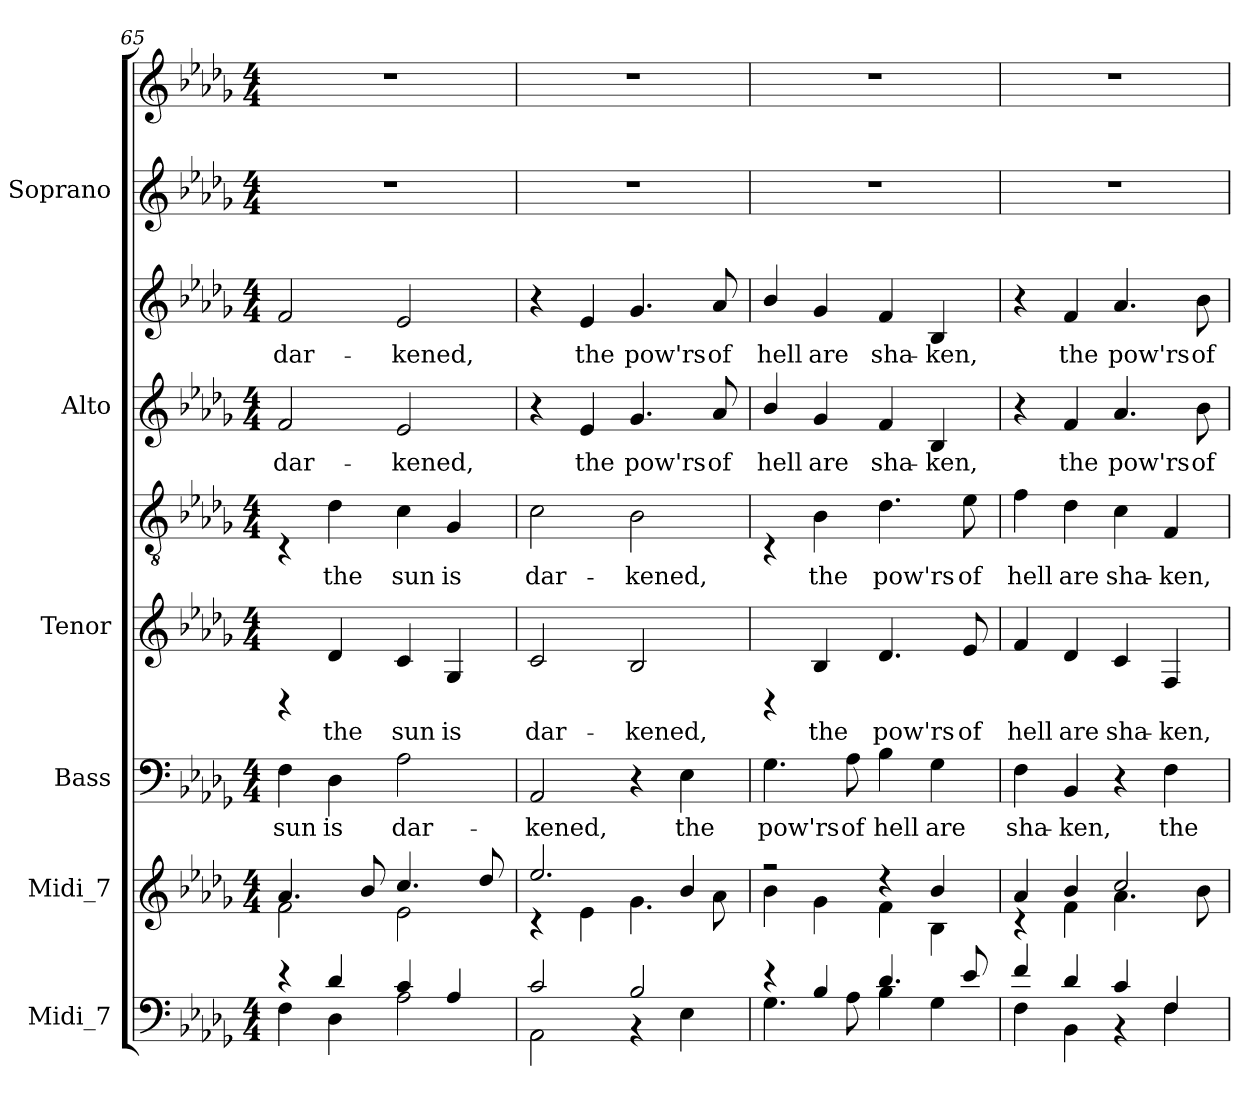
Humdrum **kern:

**kern	**kern	**kern	**text	**kern	**text	**kern	**text	**kern	**text	**kern	**text	**kern	**kern
*part6	*part5	*part4	*part4	*part3	*part3	*part3	*part3	*part2	*part2	*part2	*part2	*part1	*part1
*staff9	*staff8	*staff7	*staff7	*staff6	*staff6	*staff5	*staff5	*staff4	*staff4	*staff3	*staff3	*staff2	*staff1
*I"Midi_7	*I"Midi_7	*I"Bass	*	*I"Tenor	*	*	*	*I"Alto	*	*	*	*I"Soprano	*
*	*	*I'B	*	*I'T	*	*	*	*I'A	*	*	*	*I'S	*
*clefF4	*clefG2	*clefF4	*	*	*	*clefGv2	*	*clefG2	*	*clefG2	*	*clefG2	*clefG2
*k[b-e-a-d-g-]	*k[b-e-a-d-g-]	*k[b-e-a-d-g-]	*	*k[b-e-a-d-g-]	*	*k[b-e-a-d-g-]	*	*k[b-e-a-d-g-]	*	*k[b-e-a-d-g-]	*	*k[b-e-a-d-g-]	*k[b-e-a-d-g-]
*D-:	*D-:	*D-:	*	*D-:	*	*D-:	*	*D-:	*	*D-:	*	*D-:	*D-:
*M4/4	*M4/4	*M4/4	*	*M4/4	*	*M4/4	*	*M4/4	*	*M4/4	*	*M4/4	*M4/4
=65	=65	=65	=65	=65	=65	=65	=65	=65	=65	=65	=65	=65	=65
*^	*^	*	*	*	*	*	*	*	*	*	*	*	*
!	!	!	!	!	!LO:LY:b	!	!	!	!	!	!LO:LY:b	!	!LO:LY:b	!	!
4r	4F\	4.a-/	2f\	4F	sun	4rBB	.	4rBB	.	2f	dar-	2f	dar-	1r	1r
!	!	!	!	!	!LO:LY:b	!	!LO:LY:b	!	!LO:LY:b	!	!	!	!	!	!
4d-/	4D-\	.	.	4D-	is	4d-	the	4d-	the	.	.	.	.	.	.
.	.	8b-/	.	.	.	.	.	.	.	.	.	.	.	.	.
!	!	!	!	!	!LO:LY:b	!	!LO:LY:b	!	!LO:LY:b	!	!LO:LY:b	!	!LO:LY:b	!	!
4c/	2A-\	4.cc/	2e-\	2A-	dar-	4c	sun	4c	sun	2e-	-kened,	2e-	-kened,	.	.
!	!	!	!	!	!	!	!LO:LY:b	!	!LO:LY:b	!	!	!	!	!	!
4A-/	.	.	.	.	.	4G-	is	4G-	is	.	.	.	.	.	.
.	.	8dd-/	.	.	.	.	.	.	.	.	.	.	.	.	.
=66	=66	=66	=66	=66	=66	=66	=66	=66	=66	=66	=66	=66	=66	=66	=66
!	!	!	!	!	!LO:LY:b	!	!LO:LY:b	!	!LO:LY:b	!	!	!	!	!	!
2c/	2AA-\	2.ee-/	4r	2AA-	-kened,	2c	dar-	2c	dar-	4r	.	4r	.	1r	1r
!	!	!	!	!	!	!	!	!	!	!	!LO:LY:b	!	!LO:LY:b	!	!
.	.	.	4e-\	.	.	.	.	.	.	4e-	the	4e-	the	.	.
!	!	!	!	!	!	!	!LO:LY:b	!	!LO:LY:b	!	!LO:LY:b	!	!LO:LY:b	!	!
2B-/	4r	.	4.g-\	4r	.	2B-	-kened,	2B-	-kened,	4.g-	pow'rs	4.g-	pow'rs	.	.
!	!	!	!	!	!LO:LY:b	!	!	!	!	!	!	!	!	!	!
.	4E-\	4b-/	.	4E-	the	.	.	.	.	.	.	.	.	.	.
!	!	!	!	!	!	!	!	!	!	!	!LO:LY:b	!	!LO:LY:b	!	!
.	.	.	8a-\	.	.	.	.	.	.	8a-	of	8a-	of	.	.
=67	=67	=67	=67	=67	=67	=67	=67	=67	=67	=67	=67	=67	=67	=67	=67
!	!	!	!	!	!LO:LY:b	!	!	!	!	!	!LO:LY:b	!	!LO:LY:b	!	!
4r	4.G-\	2r	4b-\	4.G-	pow'rs	4rBB	.	4rBB	.	4b-/	hell	4b-/	hell	1r	1r
!	!	!	!	!	!	!	!LO:LY:b	!	!LO:LY:b	!	!LO:LY:b	!	!LO:LY:b	!	!
4B-/	.	.	4g-\	.	.	4B-	the	4B-	the	4g-	are	4g-	are	.	.
!	!	!	!	!	!LO:LY:b	!	!	!	!	!	!	!	!	!	!
.	8A-\	.	.	8A-	of	.	.	.	.	.	.	.	.	.	.
!	!	!	!	!	!LO:LY:b	!	!LO:LY:b	!	!LO:LY:b	!	!LO:LY:b	!	!LO:LY:b	!	!
4.d-/	4B-\	4r	4f\	4B-	hell	4.d-	pow'rs	4.d-	pow'rs	4f	sha-	4f	sha-	.	.
!	!	!	!	!	!LO:LY:b	!	!	!	!	!	!LO:LY:b	!	!LO:LY:b	!	!
.	4G-\	4b-/	4B-\	4G-	are	.	.	.	.	4B-	-ken,	4B-	-ken,	.	.
!	!	!	!	!	!	!	!LO:LY:b	!	!LO:LY:b	!	!	!	!	!	!
8e-/	.	.	.	.	.	8e-	of	8e-	of	.	.	.	.	.	.
=68	=68	=68	=68	=68	=68	=68	=68	=68	=68	=68	=68	=68	=68	=68	=68
!	!	!	!	!	!LO:LY:b	!	!LO:LY:b	!	!LO:LY:b	!	!	!	!	!	!
4f/	4F\	4a-/	4r	4F	sha-	4f	hell	4f	hell	4r	.	4r	.	1r	1r
!	!	!	!	!	!LO:LY:b	!	!LO:LY:b	!	!LO:LY:b	!	!LO:LY:b	!	!LO:LY:b	!	!
4d-/	4BB-\	4b-/	4f\	4BB-	-ken,	4d-	are	4d-	are	4f	the	4f	the	.	.
!	!	!	!	!	!	!	!LO:LY:b	!	!LO:LY:b	!	!LO:LY:b	!	!LO:LY:b	!	!
4c/	4r	2cc/	4.a-\	4r	.	4c	sha-	4c	sha-	4.a-	pow'rs	4.a-	pow'rs	.	.
!	!	!	!	!	!LO:LY:b	!	!LO:LY:b	!	!LO:LY:b	!	!	!	!	!	!
4F/	4F\	.	.	4F	the	4F	-ken,	4F	-ken,	.	.	.	.	.	.
!	!	!	!	!	!	!	!	!	!	!	!LO:LY:b	!	!LO:LY:b	!	!
.	.	.	8b-\	.	.	.	.	.	.	8b-	of	8b-	of	.	.
*v	*v	*	*	*	*	*	*	*	*	*	*	*	*	*	*
*	*v	*v	*	*	*	*	*	*	*	*	*	*	*	*
=	=	=	=	=	=	=	=	=	=	=	=	=	=
*-	*-	*-	*-	*-	*-	*-	*-	*-	*-	*-	*-	*-	*-
